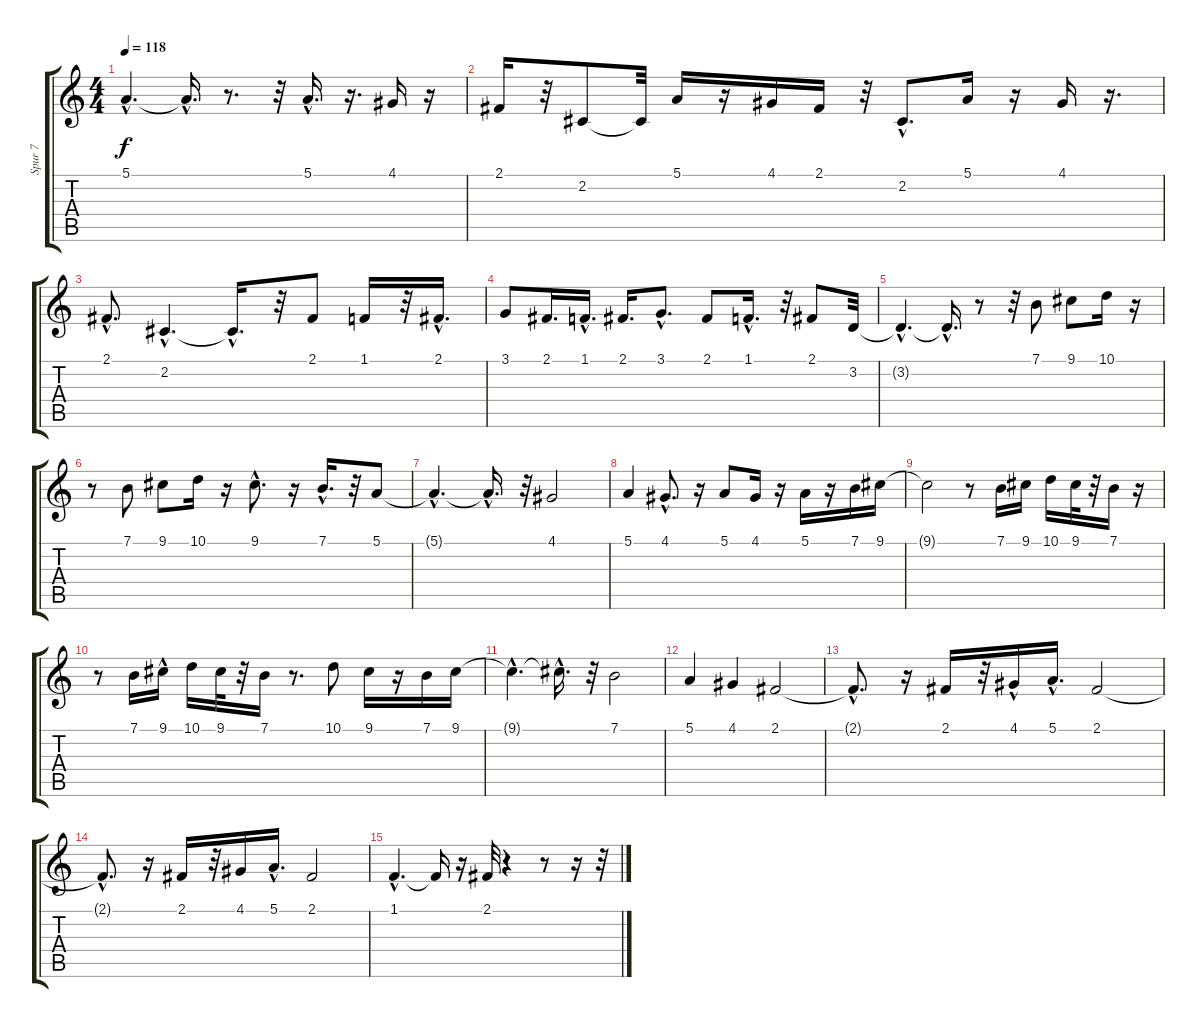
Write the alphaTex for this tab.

\track ("Spur 7" "Spur 7") {instrument panflute}
\staff {score tabs}
\tuning (E4 B3 G3 D3 A2 E2) {hide}
\ts (4 4)
\tempo 118
\clef g2
\ks c
5.1{hac t}.4{d dy f} 5.1{hac t}.16{d} r.8{d} r.32 5.1{hac}.16{d instrument lead4chiff} r.16{d} 4.1.16 r.16 |
2.1.16 r.32 2.2.8 2.2{t}.32 5.1.16 r.16 4.1.16 2.1.16 r.32 2.2{hac}.8{d} 5.1.16 r.16 4.1.16 r.16{d} |
2.1{hac}.8{d} 2.2{hac}.4{d} 2.2{hac t}.16{d} r.32 2.1.8 1.1.16 r.32 2.1{hac}.16{d} |
3.1.8 2.1.16{d} 1.1{hac}.16{d} 2.1.16{d} 3.1{hac}.8{d} 2.1.8 1.1{hac}.16{d} r.32 2.1.8 3.2.32 |
3.2{hac t}.4{d} 3.2{hac t}.16{d} r.8 r.32 7.1.8{volume 9} 9.1.8 10.1.16 r.16 |
r.8 7.1.8 9.1.8 10.1.16 r.16 9.1{hac}.8{d} r.16 7.1{hac}.16{d} r.32 5.1.8 |
5.1{hac t}.4{d} 5.1{hac t}.16{d} r.32 4.1.2 |
5.1.4 4.1{hac}.8{d} r.16 5.1.8 4.1.16 r.16 5.1.16 r.16 7.1.16 9.1.16 |
9.1{t}.2 r.8 7.1.16 9.1.16 10.1.16 9.1.32 r.32 7.1.16 r.16 |
r.8 7.1.16 9.1{hac}.16 10.1.16 9.1.32 r.32 7.1.16 r.8{d} 10.1.8 9.1.16 r.16 7.1.16 9.1.16 |
9.1{hac t}.4{d} 9.1{hac t}.16{d} r.32 7.1.2 |
5.1.4 4.1.4 2.1.2 |
2.1{hac t}.8{d} r.16 2.1.16 r.32 4.1{hac}.16 5.1{hac}.16{d} 2.1.2 |
2.1{hac t}.8{d} r.16 2.1.16 r.32 4.1.16 5.1{hac}.16{d} 2.1.2 |
1.1{hac}.4{d} 1.1{t}.16 r.16 2.1.32 r.4 r.8 r.16 r.32
